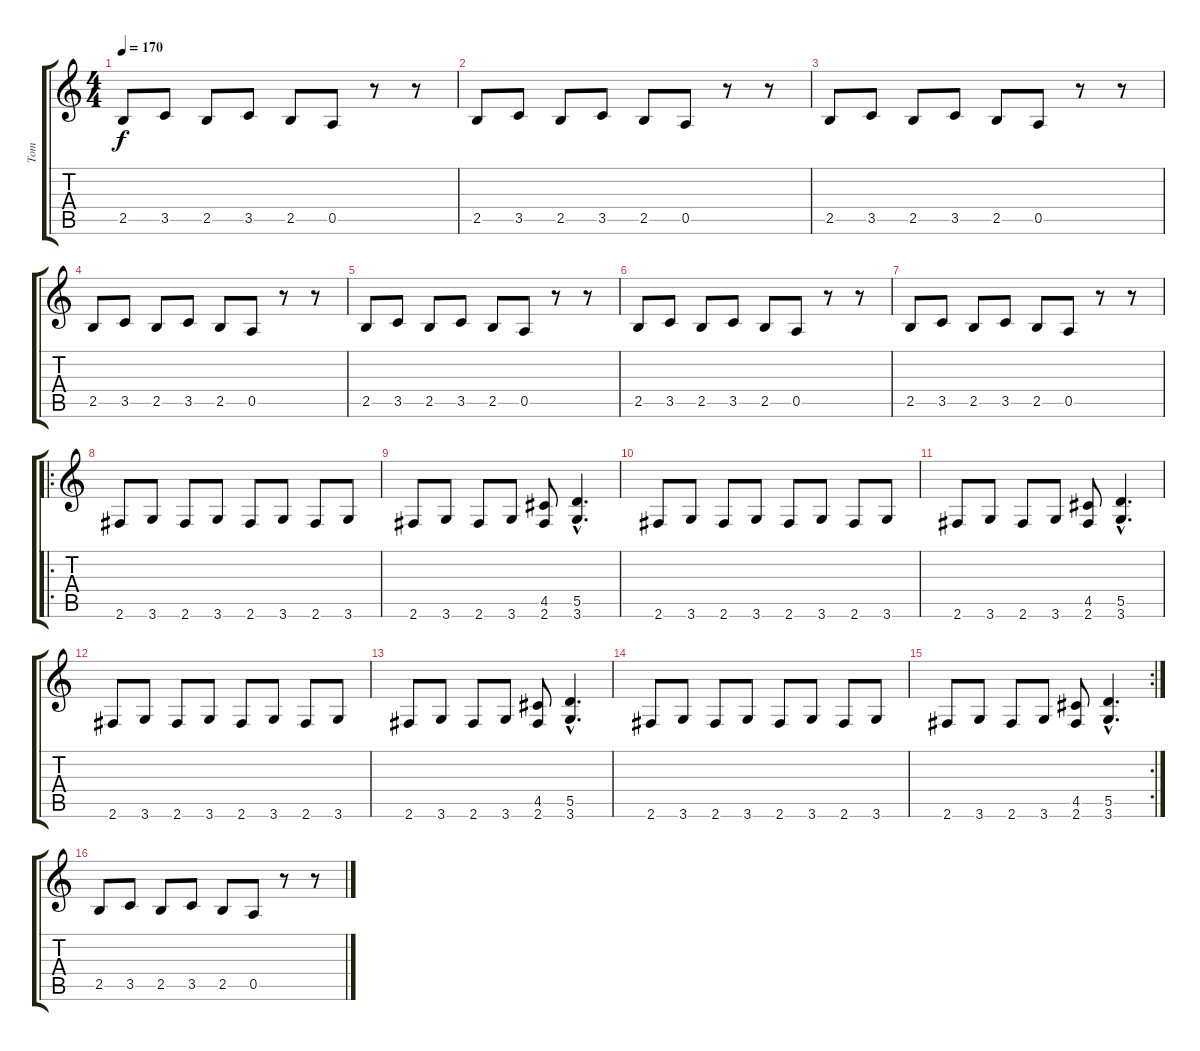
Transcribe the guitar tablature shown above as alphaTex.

\track ("Tom" "Tom") {instrument distortionguitar}
\staff {score tabs}
\tuning (E4 B3 G3 D3 A2 E2) {hide}
\ts (4 4)
\tempo 170
\clef g2
\ks c
2.5.8{dy f} 3.5.8 2.5.8 3.5.8 2.5.8 0.5.8 r.8 r.8 |
2.5.8 3.5.8 2.5.8 3.5.8 2.5.8 0.5.8 r.8 r.8 |
2.5.8 3.5.8 2.5.8 3.5.8 2.5.8 0.5.8 r.8 r.8 |
2.5.8 3.5.8 2.5.8 3.5.8 2.5.8 0.5.8 r.8 r.8 |
2.5.8{volume 10} 3.5.8 2.5.8 3.5.8 2.5.8 0.5.8 r.8 r.8 |
2.5.8 3.5.8 2.5.8 3.5.8 2.5.8 0.5.8 r.8 r.8 |
2.5.8 3.5.8 2.5.8 3.5.8 2.5.8 0.5.8 r.8 r.8 |
\ro
2.6.8{volume 16} 3.6.8 2.6.8 3.6.8 2.6.8 3.6.8 2.6.8 3.6.8 |
2.6.8 3.6.8 2.6.8 3.6.8 (4.5 2.6).8 (5.5{hac} 3.6{hac}).4{d} |
2.6.8{volume 16} 3.6.8 2.6.8 3.6.8 2.6.8 3.6.8 2.6.8 3.6.8 |
2.6.8 3.6.8 2.6.8 3.6.8 (4.5 2.6).8 (5.5{hac} 3.6{hac}).4{d} |
2.6.8{volume 16} 3.6.8 2.6.8 3.6.8 2.6.8 3.6.8 2.6.8 3.6.8 |
2.6.8 3.6.8 2.6.8 3.6.8 (4.5 2.6).8 (5.5{hac} 3.6{hac}).4{d} |
2.6.8{volume 16} 3.6.8 2.6.8 3.6.8 2.6.8 3.6.8 2.6.8 3.6.8 |
\rc 2
2.6.8 3.6.8 2.6.8 3.6.8 (4.5 2.6).8 (5.5{hac} 3.6{hac}).4{d} |
2.5.8{volume 10} 3.5.8 2.5.8 3.5.8 2.5.8 0.5.8 r.8 r.8
